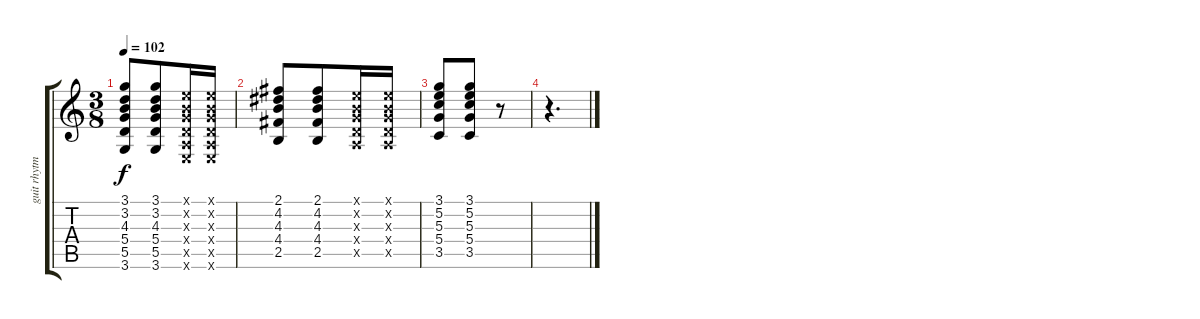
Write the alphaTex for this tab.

\track ("guit rhytmique" "guit rhytm") {instrument acousticguitarsteel}
\staff {score tabs}
\tuning (E4 B3 G3 D3 A2 E2) {hide}
\ts (3 8)
\tempo 102
\clef g2
\ks c
(3.1 3.2 4.3 5.4 5.5 3.6).8{dy f} (3.1 3.2 4.3 5.4 5.5 3.6).8 (0.1{x} 0.2{x} 0.3{x} 0.4{x} 0.5{x} 0.6{x}).16 (0.1{x} 0.2{x} 0.3{x} 0.4{x} 0.5{x} 0.6{x}).16 |
(2.1 4.2 4.3 4.4 2.5).8 (2.1 4.2 4.3 4.4 2.5).8 (0.1{x} 0.2{x} 0.3{x} 0.4{x} 0.5{x}).16 (0.1{x} 0.2{x} 0.3{x} 0.4{x} 0.5{x}).16 |
(3.1 5.2 5.3 5.4 3.5).8 (3.1 5.2 5.3 5.4 3.5).8 r.8 |
r.4{d}
